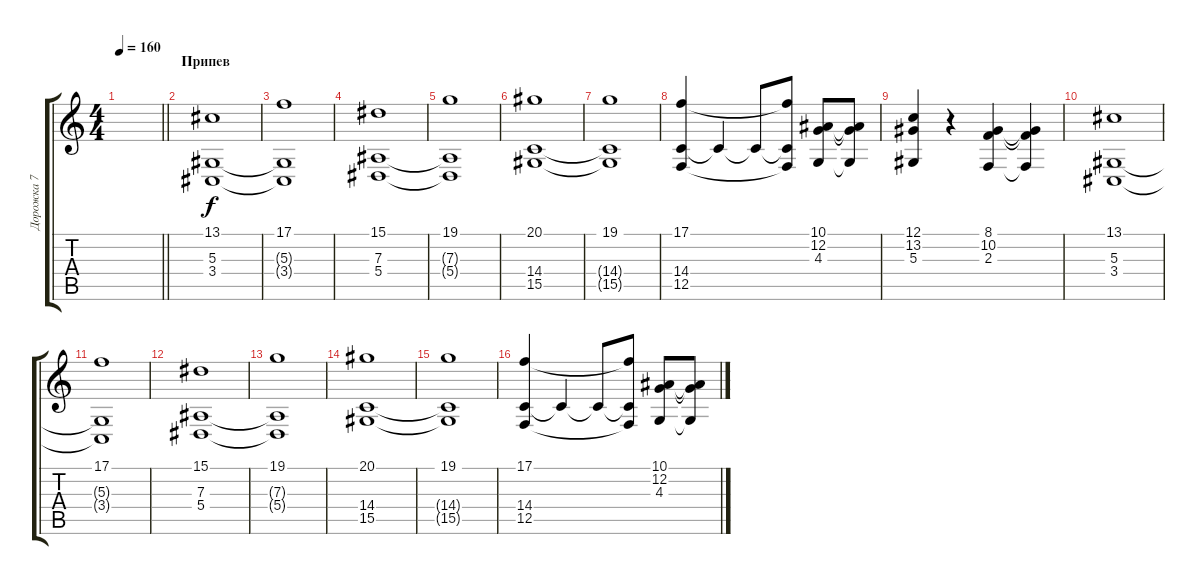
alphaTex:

\track ("Дорожка 7" "Дорожка 7") {instrument stringensemble1}
\staff {score tabs}
\tuning (C4 G3 Eb3 Bb2 F2 C2) {hide}
\ts (4 4)
\tempo 160
\clef g2
\barLineRight lightlight
\ks c
|
\section ("" "Припев")
(13.1 5.3 3.4).1 |
(17.1 5.3{t} 3.4{t}).1 |
(15.1 7.3 5.4).1 |
(19.1 7.3{t} 5.4{t}).1 |
(20.1 14.4 15.5).1 |
(19.1 14.4{t} 15.5{t}).1 |
(17.1 14.4 12.5).4 14.4{t}.4 14.4{t}.8 (17.1{t} 14.4{t} 12.5{t}).8 (10.1 12.2 4.3).8 (10.1{t} 12.2{t} 4.3{t}).8 |
(12.1 13.2 5.3).4 r.4 (8.1 10.2 2.3).4 (8.1{t} 10.2{t} 2.3{t}).4 |
(13.1 5.3 3.4).1 |
(17.1 5.3{t} 3.4{t}).1 |
(15.1 7.3 5.4).1 |
(19.1 7.3{t} 5.4{t}).1 |
(20.1 14.4 15.5).1 |
(19.1 14.4{t} 15.5{t}).1 |
(17.1 14.4 12.5).4 14.4{t}.4 14.4{t}.8 (17.1{t} 14.4{t} 12.5{t}).8 (10.1 12.2 4.3).8 (10.1{t} 12.2{t} 4.3{t}).8
